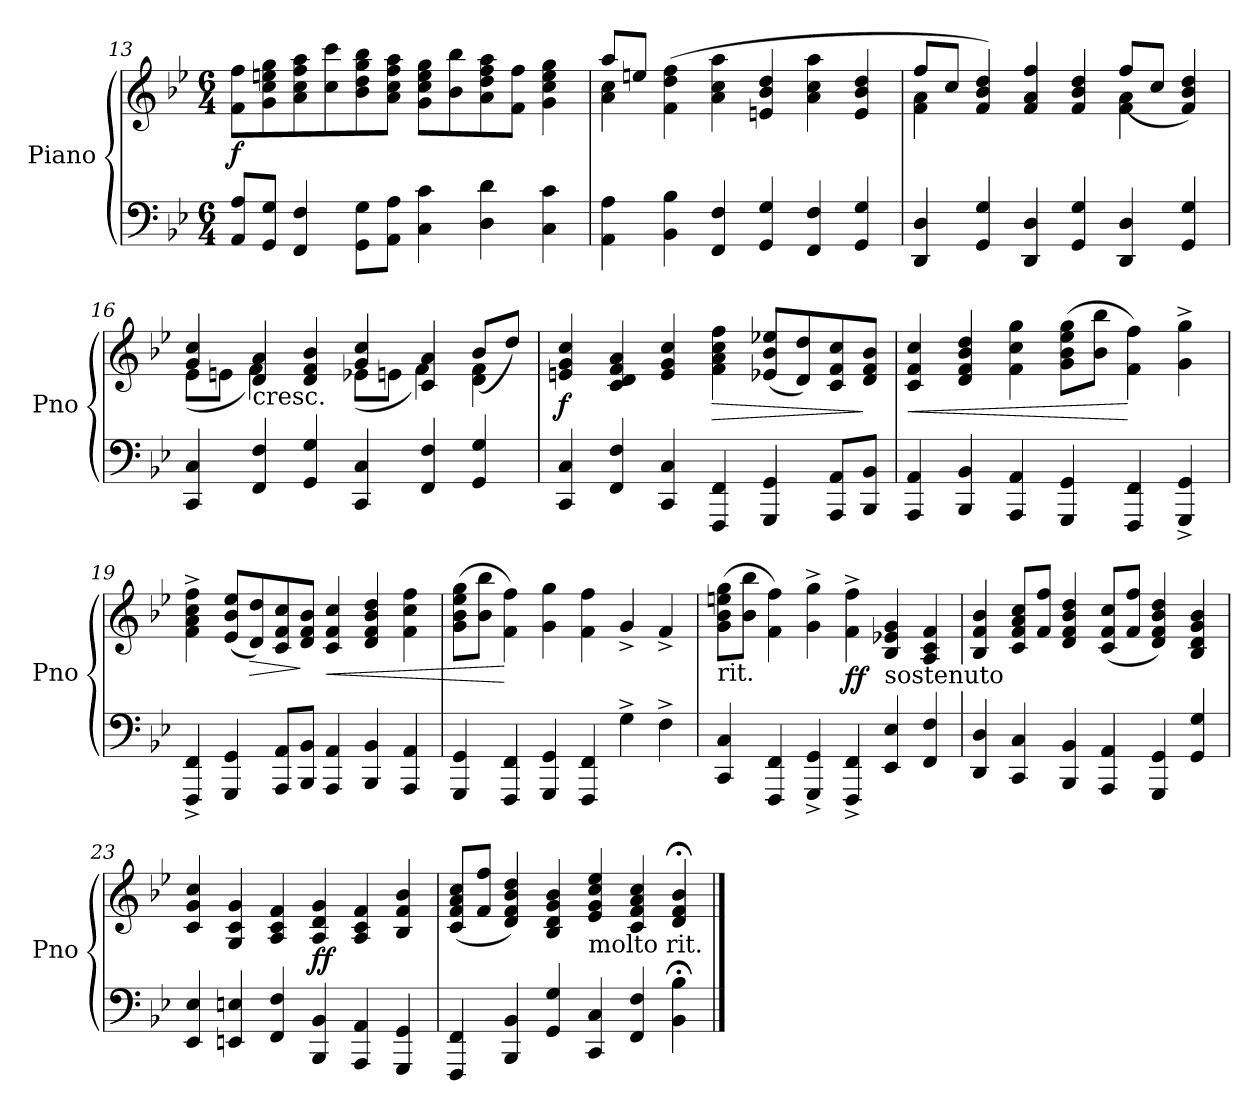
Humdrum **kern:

**kern	**kern	**dynam
*part1	*part1	*part1
*staff2	*staff1	*staff1/2
*I"Piano	*	*
*I'Pno	*	*
*clefF4	*clefG2	*
*k[b-e-]	*k[b-e-]	*
*B-:	*B-:	*
*M6/4	*M6/4	*
=13	=13	=13
*^	*	*
!	!	!	!LO:DY:b
1.ryy	8AA/ 8A/L	8f\ 8ff\L	f
.	8GG/ 8G/J	8g\ 8cc\ 8een\ 8gg\	.
.	4FF/ 4F/	8a\ 8cc\ 8ff\ 8aa\	.
.	.	8cc\ 8ccc\	.
.	8GG\ 8G\L	8b-\ 8dd\ 8gg\ 8bb-\	.
.	8AA\ 8A\J	8a\ 8cc\ 8ff\ 8aa\J	.
.	4C\ 4c\	8g\ 8cc\ 8ee\ 8gg\L	.
.	.	8b-\ 8bb-\	.
.	4D\ 4d\	8a\ 8dd\ 8ff\ 8aa\	.
.	.	8f\ 8ff\J	.
.	4C\ 4c\	4g\ 4cc\ 4ee\ 4gg\	.
=14	=14	=14	=14
*	*	*^	*
*	*	*	*^	*
1.ryy	4AA\ 4A\	8ryy	4a\ 4cc\	(8aa/L	.
.	.	8ryy	.	8een/J	.
.	4BB-\ 4B-\	(4f\ 4dd\ 4ff\	4ryy	1ryy	.
.	4FF/ 4F/	4a\ 4cc\ 4aa\	1ryy	.	.
.	4GG/ 4G/	4en/ 4b-/ 4dd/	.	.	.
.	4FF/ 4F/	4a\ 4cc\ 4aa\	.	.	.
.	4GG/ 4G/	4e/ 4b-/ 4dd/	.	4ryy	.
*	*	*	*v	*v	*
!!LO:LB:g=z
=15	=15	=15	=15	=15
1.ryy	4DD/ 4D/	4f\ 4a\	8ff/L	.
.	.	.	8cc/J	.
.	4GG/ 4G/	2.ryy	4f/ 4b-/ 4dd/)	.
.	4DD/ 4D/	.	4f/ 4a/ 4ff/	.
.	4GG/ 4G/	.	4f/ 4b-/ 4dd/	.
.	4DD/ 4D/	4f\ 4a\	(8ff/L	.
.	.	.	8cc/J	.
.	4GG/ 4G/	4ryy	4f/ 4b-/ 4dd/)	.
*v	*v	*	*	*
=16	=16	=16	=16
4CC/ 4C/	4g/ 4cc/	(8e-\L	.
.	.	8en\J	.
!	!LO:TX:b:t=cresc.	!	!
4FF/ 4F/	4d/ 4a/	4f\)	.
4GG/ 4G/	4d/ 4f/ 4b-/	4ryy	.
4CC/ 4C/	4g/ 4cc/	(8e-X\L	.
.	.	8en\J	.
4FF/ 4F/	4c/ 4a/	4f\)	.
4GG/ 4G/	4d\ 4f\	(8b-/L	.
.	.	8dd/J)	.
=17	=17	=17	=17
!	!	!	!LO:DY:b
*	*v	*v	*
4CC/ 4C/	4en/ 4g/ 4cc/	f
4FF/ 4F/	4c/ 4d/ 4f/ 4a/	.
4CC/ 4C/	4e/ 4g/ 4cc/	.
!	!	!LO:HP:b
4FFF/ 4FF/	4f\ 4a\ 4cc\ 4ff\	>
4GGG/ 4GG/	(8e-X/ 8b-/ 8ee-X/L	.
.	8d/ 8dd/)	.
8AAA/ 8AA/L	8c/ 8f/ 8cc/	.
8BBB-/ 8BB-/J	8d/ 8f/ 8b-/J	]
!!LO:LB:g=z
=18	=18	=18
!	!	!LO:HP:b
4AAA/ 4AA/	4c/ 4f/ 4cc/	<
4BBB-/ 4BB-/	4d/ 4f/ 4b-/ 4dd/	.
4AAA/ 4AA/	4f\ 4cc\ 4gg\	.
4GGG/ 4GG/	(8g\ 8b-\ 8ee-\ 8gg\L	.
.	8b-\ 8bb-\J	.
4FFF/ 4FF/	4f\ 4ff\)	[
4GGG/^ 4GG/^	4g\^ 4gg\^	.
=19	=19	=19
4FFF/^ 4FF/^	4f\^ 4a\^ 4cc\^ 4ff\^	.
4GGG/ 4GG/	(8e-/ 8b-/ 8ee-/L	.
!	!	!LO:HP:b
.	8d/ 8dd/)	>
8AAA/ 8AA/L	8c/ 8f/ 8cc/	.
8BBB-/ 8BB-/J	8d/ 8f/ 8b-/J	]
!	!	!LO:HP:b
4AAA/ 4AA/	4c/ 4f/ 4cc/	<
4BBB-/ 4BB-/	4d/ 4f/ 4b-/ 4dd/	.
4AAA/ 4AA/	4f\ 4cc\ 4ff\	.
=20	=20	=20
4GGG/ 4GG/	(8g\ 8b-\ 8ee-\ 8gg\L	.
.	8b-\ 8bb-\J	.
4FFF/ 4FF/	4f\ 4ff\)	[
4GGG/ 4GG/	4g\ 4gg\	.
4FFF/ 4FF/	4f\ 4ff\	.
4G^\	4g^/	.
4F^\	4f^/	.
!!LO:PB:g=z
=21	=21	=21
!	!LO:TX:b:t=rit.	!
4CC/ 4C/	(8g\ 8b-\ 8een\ 8gg\L	.
.	8b-\ 8bb-\J	.
4FFF/ 4FF/	4f\ 4ff\)	.
4GGG/^ 4GG/^	4g\^ 4gg\^	.
!	!	!LO:DY:b
4FFF/^ 4FF/^	4f\^ 4ff\^	ff
!	!LO:TX:b:t=sostenuto	!
4EE-/ 4E-/	4B-/ 4e-X/ 4g/	.
4FF/ 4F/	4A/ 4c/ 4f/	.
=22	=22	=22
4DD/ 4D/	4B-/ 4f/ 4b-/	.
4CC/ 4C/	8c/ 8f/ 8a/ 8cc/L	.
.	8f/ 8ff/J	.
4BBB-/ 4BB-/	4d/ 4f/ 4b-/ 4dd/	.
4AAA/ 4AA/	(8c/ 8f/ 8cc/L	.
.	8f/ 8ff/J	.
4GGG/ 4GG/	4d/ 4f/ 4b-/ 4dd/)	.
4GG/ 4G/	4B-/ 4d/ 4g/ 4b-/	.
=23	=23	=23
4EE-/ 4E-/	4c/ 4g/ 4cc/	.
4EEn/ 4En/	4G/ 4c/ 4g/	.
4FF/ 4F/	4A/ 4c/ 4f/	.
!	!	!LO:DY:b
4BBB-/ 4BB-/	4A/ 4d/ 4g/	ff
4AAA/ 4AA/	4A/ 4c/ 4f/	.
4GGG/ 4GG/	4B-/ 4f/ 4b-/	.
=24	=24	=24
4FFF/ 4FF/	(8c/ 8f/ 8a/ 8cc/L	.
.	8f/ 8ff/J	.
4BBB-/ 4BB-/	4d/ 4f/ 4b-/ 4dd/)	.
4GG/ 4G/	4B-/ 4d/ 4g/ 4b-/	.
!	!LO:TX:b:t=molto rit.	!
4CC/ 4C/	4e-/ 4g/ 4cc/ 4ee-/	.
4FF/ 4F/	4c/ 4f/ 4a/ 4cc/	.
4BB-\; 4B-\;	4d/;< 4f/;< 4b-/;<	.
==	==	==
*-	*-	*-
